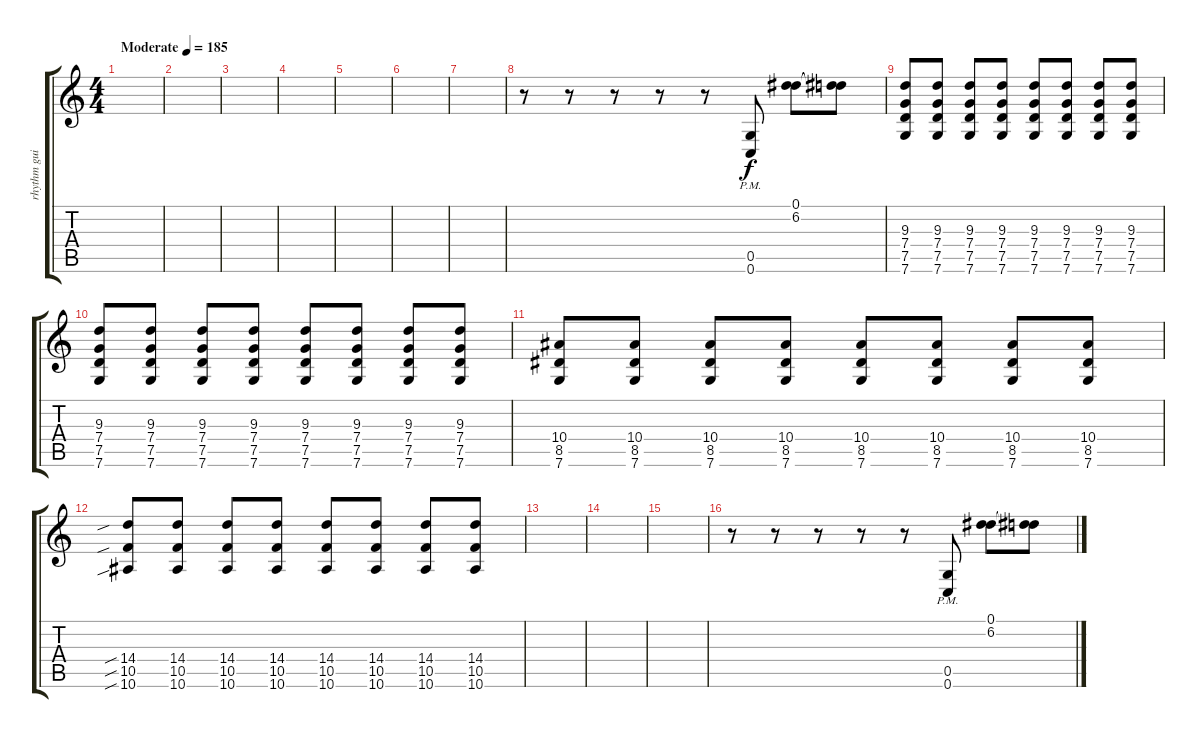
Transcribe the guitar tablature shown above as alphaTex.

\track ("rhythm guitar" "rhythm gui") {instrument distortionguitar}
\staff {score tabs}
\tuning (D4 A3 F3 C3 G2 C2) {hide}
\ts (4 4)
\tempo (185 "Moderate")
\clef g2
\ks c
|
|
|
|
|
|
|
r.8 r.8 r.8 r.8 r.8 (0.5{pm} 0.6{pm}).8 (0.1 6.2).8{instrument distortionguitar} (0.1{t} 6.2{t}).8 |
(9.3 7.4 7.5 7.6).8 (9.3 7.4 7.5 7.6).8 (9.3 7.4 7.5 7.6).8 (9.3 7.4 7.5 7.6).8 (9.3 7.4 7.5 7.6).8 (9.3 7.4 7.5 7.6).8 (9.3 7.4 7.5 7.6).8 (9.3 7.4 7.5 7.6).8 |
(9.3 7.4 7.5 7.6).8 (9.3 7.4 7.5 7.6).8 (9.3 7.4 7.5 7.6).8 (9.3 7.4 7.5 7.6).8 (9.3 7.4 7.5 7.6).8 (9.3 7.4 7.5 7.6).8 (9.3 7.4 7.5 7.6).8 (9.3 7.4 7.5 7.6).8 |
(10.4 8.5 7.6).8 (10.4 8.5 7.6).8 (10.4 8.5 7.6).8 (10.4 8.5 7.6).8 (10.4 8.5 7.6).8 (10.4 8.5 7.6).8 (10.4 8.5 7.6).8 (10.4 8.5 7.6).8 |
(14.4{sib} 10.5{sib} 10.6{sib}).8 (14.4 10.5 10.6).8 (14.4 10.5 10.6).8 (14.4 10.5 10.6).8 (14.4 10.5 10.6).8 (14.4 10.5 10.6).8 (14.4 10.5 10.6).8 (14.4 10.5 10.6).8 |
|
|
|
r.8 r.8 r.8 r.8 r.8 (0.5{pm} 0.6{pm}).8 (0.1 6.2).8{instrument distortionguitar} (0.1{t} 6.2{t}).8
